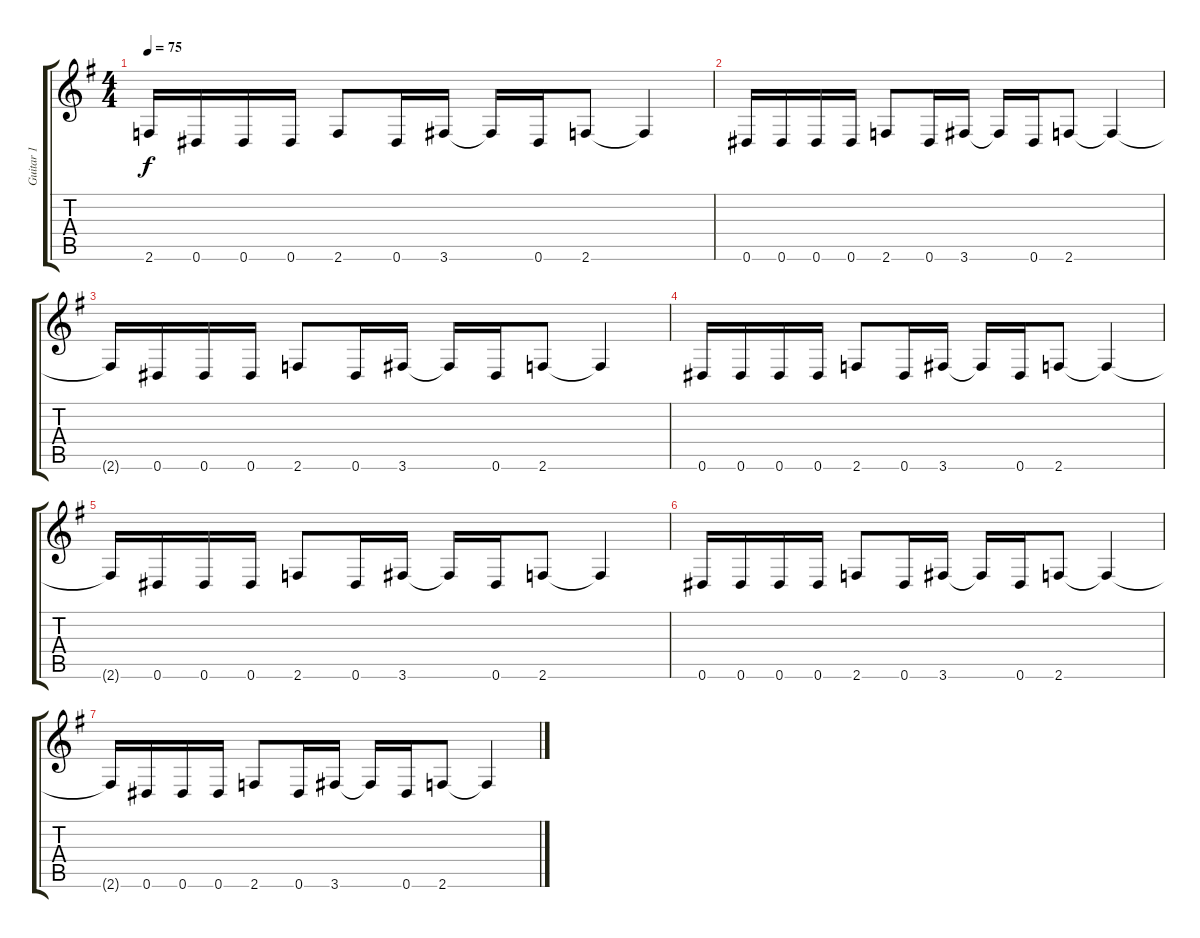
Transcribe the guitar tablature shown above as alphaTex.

\track ("Guitar 1" "Guitar 1") {instrument distortionguitar}
\staff {score tabs}
\tuning (Eb4 Bb3 Gb3 Db3 Ab2 Eb2) {hide}
\ts (4 4)
\tempo 75
\clef g2
\ks g
2.6{t}.16{dy f} 0.6.16 0.6.16 0.6.16 2.6.8 0.6.16 3.6.16 3.6{t}.16 0.6.16 2.6.8 2.6{t}.4 |
0.6.16 0.6.16 0.6.16 0.6.16 2.6.8 0.6.16 3.6.16 3.6{t}.16 0.6.16 2.6.8 2.6{t}.4 |
2.6{t}.16 0.6.16 0.6.16 0.6.16 2.6.8 0.6.16 3.6.16 3.6{t}.16 0.6.16 2.6.8 2.6{t}.4 |
0.6.16 0.6.16 0.6.16 0.6.16 2.6.8 0.6.16 3.6.16 3.6{t}.16 0.6.16 2.6.8 2.6{t}.4 |
2.6{t}.16 0.6.16 0.6.16 0.6.16 2.6.8 0.6.16 3.6.16 3.6{t}.16 0.6.16 2.6.8 2.6{t}.4 |
0.6.16 0.6.16 0.6.16 0.6.16 2.6.8 0.6.16 3.6.16 3.6{t}.16 0.6.16 2.6.8 2.6{t}.4 |
2.6{t}.16 0.6.16 0.6.16 0.6.16 2.6.8 0.6.16 3.6.16 3.6{t}.16 0.6.16 2.6.8 2.6{t}.4
